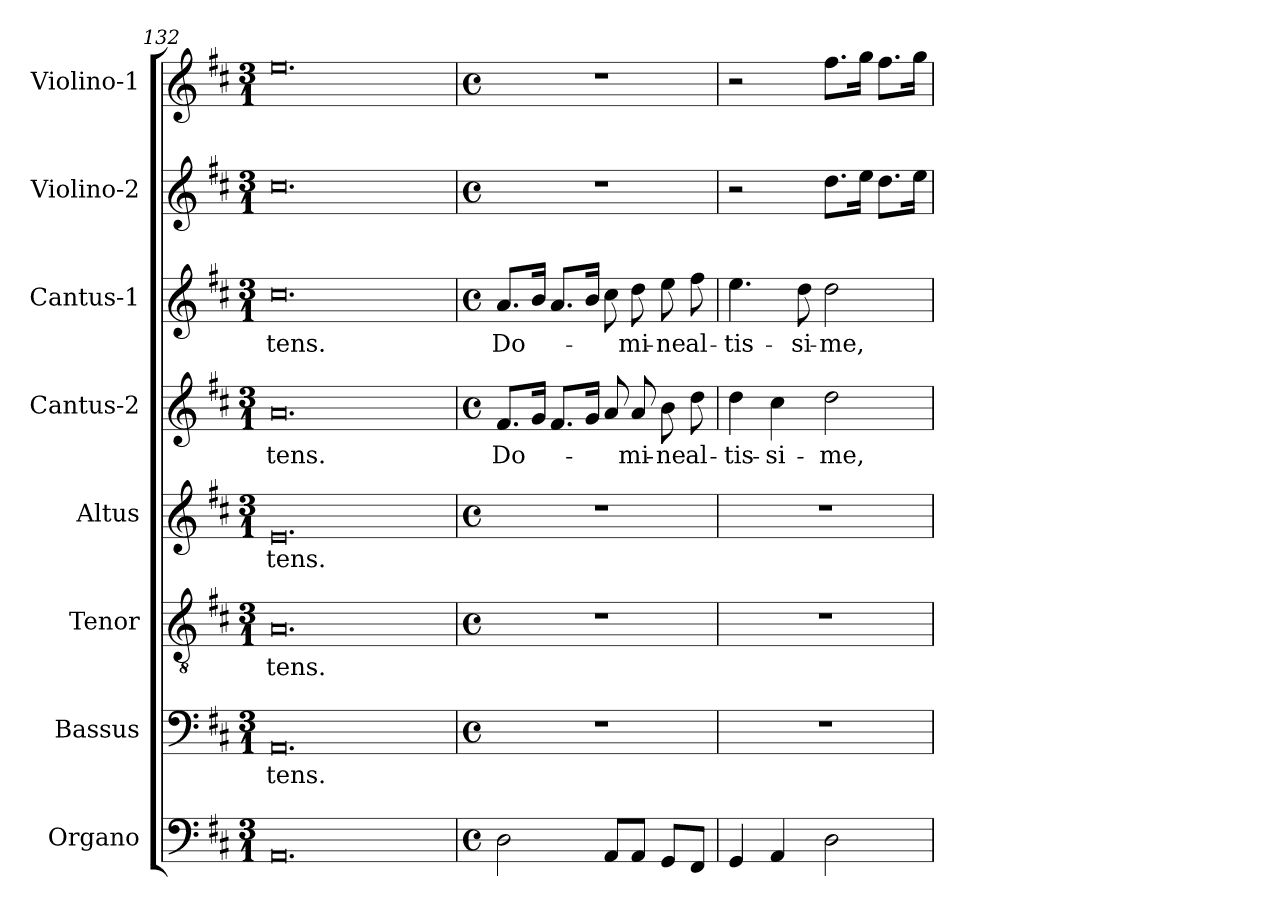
**kern	**kern	**text	**kern	**text	**kern	**text	**kern	**text	**kern	**text	**kern	**kern
*part8	*part7	*part7	*part6	*part6	*part5	*part5	*part4	*part4	*part3	*part3	*part2	*part1
*staff8	*staff7	*staff7	*staff6	*staff6	*staff5	*staff5	*staff4	*staff4	*staff3	*staff3	*staff2	*staff1
*I"Organo	*I"Bassus	*	*I"Tenor	*	*I"Altus	*	*I"Cantus-2	*	*I"Cantus-1	*	*I"Violino-2	*I"Violino-1
*I'Og	*I'B	*	*I'T	*	*I'A	*	*I'C2	*	*I'C1	*	*I'V2	*I'V1
*clefF4	*clefF4	*	*clefGv2	*	*clefG2	*	*clefG2	*	*clefG2	*	*clefG2	*clefG2
*k[f#c#]	*k[f#c#]	*	*k[f#c#]	*	*k[f#c#]	*	*k[f#c#]	*	*k[f#c#]	*	*k[f#c#]	*k[f#c#]
*D:	*D:	*	*D:	*	*D:	*	*D:	*	*D:	*	*D:	*D:
*M3/1	*M3/1	*	*M3/1	*	*M3/1	*	*M3/1	*	*M3/1	*	*M3/1	*M3/1
=132	=132	=132	=132	=132	=132	=132	=132	=132	=132	=132	=132	=132
!	!	!LO:LY:b	!	!	!	!	!	!	!	!	!	!
!	!	!	!	!LO:LY:b	!	!	!	!	!	!	!	!
!	!	!	!	!	!	!LO:LY:b	!	!	!	!	!	!
!	!	!	!	!	!	!	!	!LO:LY:b	!	!	!	!
!	!	!	!	!	!	!	!	!	!	!LO:LY:b	!	!
0.AA	0.AA	-tens.	0.A	-tens.	0.e	-tens.	0.a	-tens.	0.cc#	-tens.	0.cc#	0.ee
!!LO:LB:g=z
=133	=133	=133	=133	=133	=133	=133	=133	=133	=133	=133	=133	=133
*M4/4	*M4/4	*	*M4/4	*	*M4/4	*	*M4/4	*	*M4/4	*	*M4/4	*M4/4
*met(c)	*met(c)	*	*met(c)	*	*met(c)	*	*met(c)	*	*met(c)	*	*met(c)	*met(c)
!	!	!	!	!	!	!	!	!LO:LY:b	!	!	!	!
!	!	!	!	!	!	!	!	!	!	!LO:LY:b	!	!
2D\	1r	.	1r	.	1r	.	8.f#/L	Do-	8.a/L	Do-	1r	1r
.	.	.	.	.	.	.	16g/Jk	.	16b/Jk	.	.	.
.	.	.	.	.	.	.	8.f#/L	.	8.a/L	.	.	.
.	.	.	.	.	.	.	16g/Jk	.	16b/Jk	.	.	.
8AA/L	.	.	.	.	.	.	8a/	.	8cc#\	.	.	.
!	!	!	!	!	!	!	!	!LO:LY:b	!	!	!	!
!	!	!	!	!	!	!	!	!	!	!LO:LY:b	!	!
8AA/J	.	.	.	.	.	.	8a/	-mi-	8dd\	-mi-	.	.
!	!	!	!	!	!	!	!	!LO:LY:b	!	!	!	!
!	!	!	!	!	!	!	!	!	!	!LO:LY:b	!	!
8GG/L	.	.	.	.	.	.	8b\	-ne	8ee\	-ne	.	.
!	!	!	!	!	!	!	!	!LO:LY:b	!	!	!	!
!	!	!	!	!	!	!	!	!	!	!LO:LY:b	!	!
8FF#/J	.	.	.	.	.	.	8dd\	al-	8ff#\	al-	.	.
=134	=134	=134	=134	=134	=134	=134	=134	=134	=134	=134	=134	=134
!	!	!	!	!	!	!	!	!LO:LY:b	!	!	!	!
!	!	!	!	!	!	!	!	!	!	!LO:LY:b	!	!
4GG/	1r	.	1r	.	1r	.	4dd\	-tis-	4.ee\	-tis-	2r	2r
!	!	!	!	!	!	!	!	!LO:LY:b	!	!	!	!
4AA/	.	.	.	.	.	.	4cc#\	-si-	.	.	.	.
!	!	!	!	!	!	!	!	!	!	!LO:LY:b	!	!
.	.	.	.	.	.	.	.	.	8dd\	-si-	.	.
!	!	!	!	!	!	!	!	!LO:LY:b	!	!	!	!
!	!	!	!	!	!	!	!	!	!	!LO:LY:b	!	!
2D\	.	.	.	.	.	.	2dd\	-me,	2dd\	-me,	8.dd\L	8.ff#\L
.	.	.	.	.	.	.	.	.	.	.	16ee\Jk	16gg\Jk
.	.	.	.	.	.	.	.	.	.	.	8.dd\L	8.ff#\L
.	.	.	.	.	.	.	.	.	.	.	16ee\Jk	16gg\Jk
=	=	=	=	=	=	=	=	=	=	=	=	=
*-	*-	*-	*-	*-	*-	*-	*-	*-	*-	*-	*-	*-
